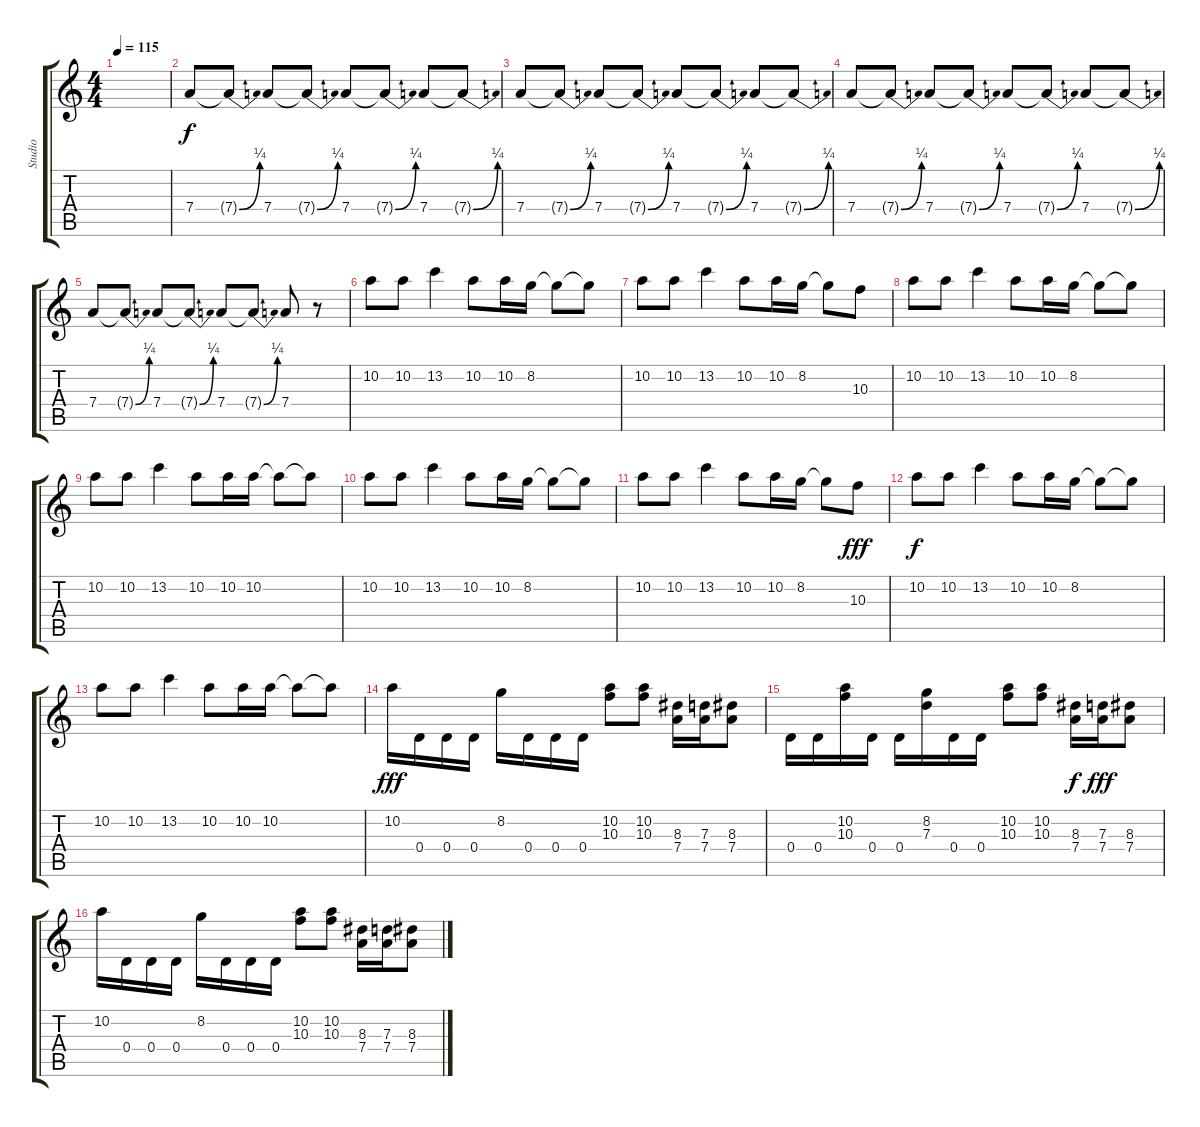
\track ("Studio" "Studio") {instrument overdrivenguitar}
\staff {score tabs}
\tuning (E4 B3 G3 D3 A2 D2) {hide}
\ts (4 4)
\tempo 115
\clef g2
\ks c
|
7.4.8 7.4{be (bend 0 0 60 1) t}.8 7.4.8 7.4{be (bend 0 0 60 1) t}.8 7.4.8 7.4{be (bend 0 0 60 1) t}.8 7.4.8 7.4{be (bend 0 0 60 1) t}.8 |
7.4.8 7.4{be (bend 0 0 60 1) t}.8 7.4.8 7.4{be (bend 0 0 60 1) t}.8 7.4.8 7.4{be (bend 0 0 60 1) t}.8 7.4.8 7.4{be (bend 0 0 60 1) t}.8 |
7.4.8 7.4{be (bend 0 0 60 1) t}.8 7.4.8 7.4{be (bend 0 0 60 1) t}.8 7.4.8 7.4{be (bend 0 0 60 1) t}.8 7.4.8 7.4{be (bend 0 0 60 1) t}.8 |
7.4.8 7.4{be (bend 0 0 60 1) t}.8 7.4.8 7.4{be (bend 0 0 60 1) t}.8 7.4.8 7.4{be (bend 0 0 60 1) t}.8 7.4.8 r.8 |
10.2.8 10.2.8 13.2.4 10.2.8 10.2.16 8.2.16 8.2{t}.8 8.2{t}.8 |
10.2.8 10.2.8 13.2.4 10.2.8 10.2.16 8.2.16 8.2{t}.8 10.3.8 |
10.2.8 10.2.8 13.2.4 10.2.8 10.2.16 8.2.16 8.2{t}.8 8.2{t}.8 |
10.2.8 10.2.8 13.2.4 10.2.8 10.2.16 10.2.16 10.2{t}.8 10.2{t}.8 |
10.2.8 10.2.8 13.2.4 10.2.8 10.2.16 8.2.16 8.2{t}.8 8.2{t}.8 |
10.2.8 10.2.8 13.2.4 10.2.8 10.2.16 8.2.16 8.2{t}.8 10.3.8{dy fff} |
10.2.8{dy f} 10.2.8 13.2.4 10.2.8 10.2.16 8.2.16 8.2{t}.8 8.2{t}.8 |
10.2.8 10.2.8 13.2.4 10.2.8 10.2.16 10.2.16 10.2{t}.8 10.2{t}.8 |
10.2.16{dy fff} 0.4.16 0.4.16 0.4.16 8.2.16 0.4.16 0.4.16 0.4.16 (10.2 10.3).8 (10.2 10.3).8 (8.3 7.4).16 (7.3 7.4).16 (8.3 7.4).8 |
0.4.16 0.4.16 (10.2 10.3).16 0.4.16 0.4.16 (8.2 7.3).16 0.4.16 0.4.16 (10.2 10.3).8 (10.2 10.3).8 (8.3 7.4).16{dy f} (7.3 7.4).16{dy fff} (8.3 7.4).8 |
10.2.16 0.4.16 0.4.16 0.4.16 8.2.16 0.4.16 0.4.16 0.4.16 (10.2 10.3).8 (10.2 10.3).8 (8.3 7.4).16 (7.3 7.4).16 (8.3 7.4).8
